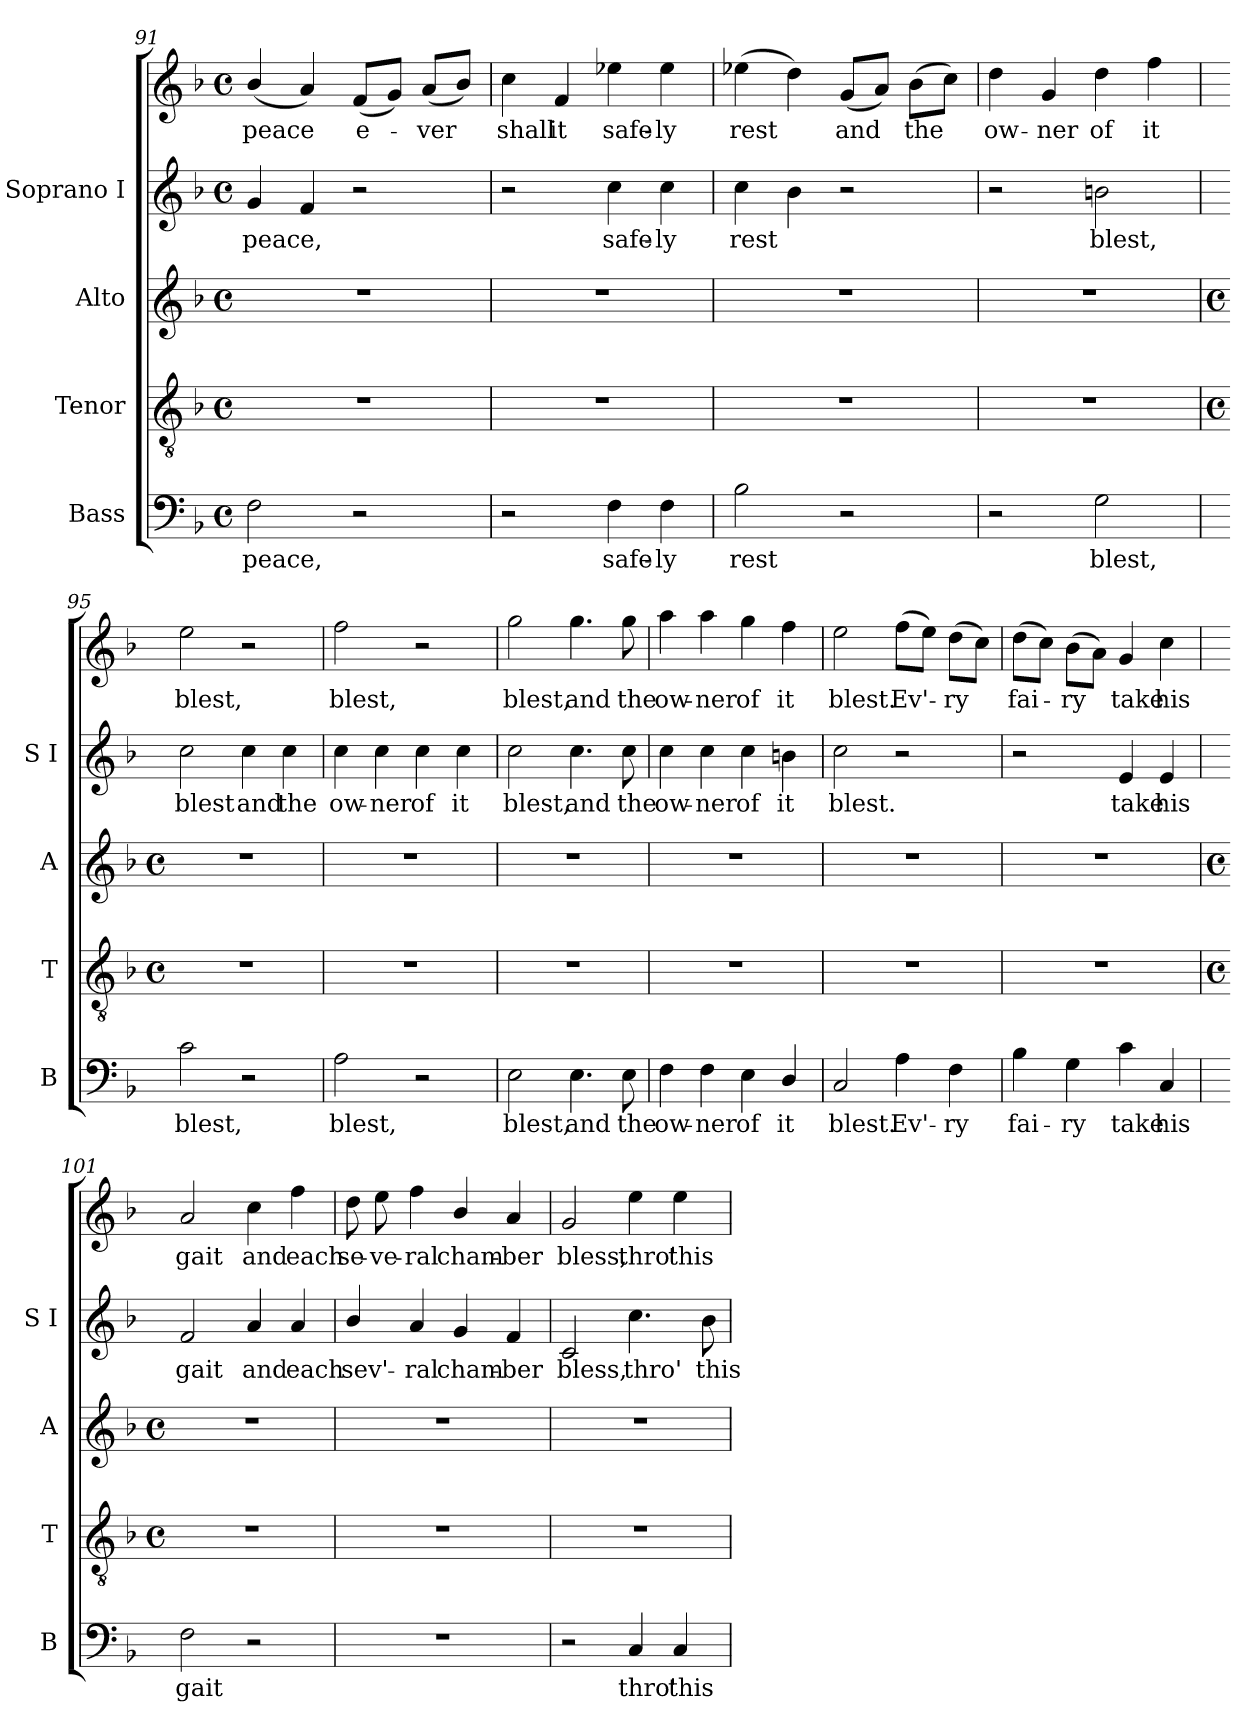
**kern	**text	**kern	**kern	**kern	**text	**kern	**text
*part4	*part4	*part3	*part2	*part1	*part1	*part1	*part1
*staff5	*staff5	*staff4	*staff3	*staff2	*staff2	*staff1	*staff1
*I"Bass	*	*I"Tenor	*I"Alto	*I"Soprano I	*	*	*
*I'B	*	*I'T	*I'A	*I'S I	*	*	*
*clefF4	*	*clefGv2	*clefG2	*clefG2	*	*clefG2	*
*k[b-]	*	*k[b-]	*k[b-]	*k[b-]	*	*k[b-]	*
*F:	*	*F:	*F:	*F:	*	*F:	*
*M4/4	*	*M4/4	*M4/4	*M4/4	*	*M4/4	*
*met(c)	*	*met(c)	*met(c)	*met(c)	*	*met(c)	*
=91	=91	=91	=91	=91	=91	=91	=91
!	!LO:LY:b	!	!	!	!LO:LY:b	!	!LO:LY:b
2F	peace,	1r	1r	4g	peace,	(<4b-/	peace
.	.	.	.	4f	.	4a)	.
!	!	!	!	!	!	!	!LO:LY:b
2r	.	.	.	2r	.	(<8fL	e-
.	.	.	.	.	.	8gJ)	.
!	!	!	!	!	!	!	!LO:LY:b
.	.	.	.	.	.	(<8aL	ver
.	.	.	.	.	.	8b-J)	.
=92	=92	=92	=92	=92	=92	=92	=92
!	!	!	!	!	!	!	!LO:LY:b
2r	.	1r	1r	2r	.	4cc\	shall
!	!	!	!	!	!	!	!LO:LY:b
.	.	.	.	.	.	4f	it
!	!LO:LY:b	!	!	!	!LO:LY:b	!	!LO:LY:b
4F	safe-	.	.	4cc	safe-	4ee-X\	safe-
!	!LO:LY:b	!	!	!	!LO:LY:b	!	!LO:LY:b
4F	-ly	.	.	4cc	-ly	4ee-\	-ly
=93	=93	=93	=93	=93	=93	=93	=93
!	!LO:LY:b	!	!	!	!LO:LY:b	!	!LO:LY:b
2B-	rest	1r	1r	4cc	rest	(>4ee-X	rest
.	.	.	.	4b-	.	4dd)	.
!	!	!	!	!	!	!	!LO:LY:b
2r	.	.	.	2r	.	(<8gL	and
.	.	.	.	.	.	8aJ)	.
!	!	!	!	!	!	!	!LO:LY:b
.	.	.	.	.	.	(>8b-L	the
.	.	.	.	.	.	8ccJ)	.
=94	=94	=94	=94	=94	=94	=94	=94
!	!	!	!	!	!	!	!LO:LY:b
2r	.	1r	1r	2r	.	4dd	ow-
!	!	!	!	!	!	!	!LO:LY:b
.	.	.	.	.	.	4g	-ner
!	!LO:LY:b	!	!	!	!LO:LY:b	!	!LO:LY:b
2G	blest,	.	.	2bn	blest,	4dd	of
!	!	!	!	!	!	!	!LO:LY:b
.	.	.	.	.	.	4ff	it
!!LO:LB:g=z
=95	=95	=95	=95	=95	=95	=95	=95
*	*	*M4/4	*M4/4	*	*	*	*
*	*	*met(c)	*met(c)	*	*	*	*
!	!LO:LY:b	!	!	!	!LO:LY:b	!	!LO:LY:b
2c	blest,	1r	1r	2cc	blest	2ee	blest,
!	!	!	!	!	!LO:LY:b	!	!
2r	.	.	.	4cc	and	2r	.
!	!	!	!	!	!LO:LY:b	!	!
.	.	.	.	4cc	the	.	.
=96	=96	=96	=96	=96	=96	=96	=96
!	!LO:LY:b	!	!	!	!LO:LY:b	!	!LO:LY:b
2A	blest,	1r	1r	4cc	ow-	2ff	blest,
!	!	!	!	!	!LO:LY:b	!	!
.	.	.	.	4cc	-ner	.	.
!	!	!	!	!	!LO:LY:b	!	!
2r	.	.	.	4cc	of	2r	.
!	!	!	!	!	!LO:LY:b	!	!
.	.	.	.	4cc	it	.	.
=97	=97	=97	=97	=97	=97	=97	=97
!	!LO:LY:b	!	!	!	!LO:LY:b	!	!LO:LY:b
2E	blest,	1r	1r	2cc	blest,	2gg	blest,
!	!LO:LY:b	!	!	!	!LO:LY:b	!	!LO:LY:b
4.E	and	.	.	4.cc	and	4.gg	and
!	!LO:LY:b	!	!	!	!LO:LY:b	!	!LO:LY:b
8E	the	.	.	8cc	the	8gg	the
=98	=98	=98	=98	=98	=98	=98	=98
!	!LO:LY:b	!	!	!	!LO:LY:b	!	!LO:LY:b
4F	ow-	1r	1r	4cc	ow-	4aa	ow-
!	!LO:LY:b	!	!	!	!LO:LY:b	!	!LO:LY:b
4F	-ner	.	.	4cc	-ner	4aa	-ner
!	!LO:LY:b	!	!	!	!LO:LY:b	!	!LO:LY:b
4E	of	.	.	4cc	of	4gg	of
!	!LO:LY:b	!	!	!	!LO:LY:b	!	!LO:LY:b
4D/	it	.	.	4bn	it	4ff	it
=99	=99	=99	=99	=99	=99	=99	=99
!	!LO:LY:b	!	!	!	!LO:LY:b	!	!LO:LY:b
2C	blest.	1r	1r	2cc	blest.	2ee	blest.
!	!LO:LY:b	!	!	!	!	!	!LO:LY:b
4A	Ev'-	.	.	2r	.	(>8ffL	Ev'-
.	.	.	.	.	.	8eeJ)	.
!	!LO:LY:b	!	!	!	!	!	!LO:LY:b
4F	-ry	.	.	.	.	(>8ddL	ry
.	.	.	.	.	.	8ccJ)	.
=100	=100	=100	=100	=100	=100	=100	=100
!	!LO:LY:b	!	!	!	!	!	!LO:LY:b
4B-	fai-	1r	1r	2r	.	(>8ddL	fai-
.	.	.	.	.	.	8ccJ)	.
!	!LO:LY:b	!	!	!	!	!	!LO:LY:b
4G	-ry	.	.	.	.	(>8b-\L	ry
.	.	.	.	.	.	8a\J)	.
!	!LO:LY:b	!	!	!	!LO:LY:b	!	!LO:LY:b
4c	take	.	.	4e	take	4g	take
!	!LO:LY:b	!	!	!	!LO:LY:b	!	!LO:LY:b
4C	his	.	.	4e	his	4cc	his
!!LO:LB:g=z
=101	=101	=101	=101	=101	=101	=101	=101
*	*	*M4/4	*M4/4	*	*	*	*
*	*	*met(c)	*met(c)	*	*	*	*
!	!LO:LY:b	!	!	!	!LO:LY:b	!	!LO:LY:b
2F	gait	1r	1r	2f	gait	2a	gait
!	!	!	!	!	!LO:LY:b	!	!LO:LY:b
2r	.	.	.	4a	and	4cc	and
!	!	!	!	!	!LO:LY:b	!	!LO:LY:b
.	.	.	.	4a	each	4ff	each
=102	=102	=102	=102	=102	=102	=102	=102
!	!	!	!	!	!LO:LY:b	!	!LO:LY:b
1r	.	1r	1r	4b-/	sev'-	8dd	se-
!	!	!	!	!	!	!	!LO:LY:b
.	.	.	.	.	.	8ee	-ve-
!	!	!	!	!	!LO:LY:b	!	!LO:LY:b
.	.	.	.	4a	-ral	4ff	-ral
!	!	!	!	!	!LO:LY:b	!	!LO:LY:b
.	.	.	.	4g	cham-	4b-/	cham-
!	!	!	!	!	!LO:LY:b	!	!LO:LY:b
.	.	.	.	4f	-ber	4a	-ber
=103	=103	=103	=103	=103	=103	=103	=103
!	!	!	!	!	!LO:LY:b	!	!LO:LY:b
2r	.	1r	1r	2c	bless,	2g	bless,
!	!LO:LY:b	!	!	!	!LO:LY:b	!	!LO:LY:b
4C	thro'	.	.	4.cc	thro'	4ee	thro'
!	!LO:LY:b	!	!	!	!	!	!LO:LY:b
4C	this	.	.	.	.	4ee	this
!	!	!	!	!	!LO:LY:b	!	!
.	.	.	.	8b-	this	.	.
=	=	=	=	=	=	=	=
*-	*-	*-	*-	*-	*-	*-	*-
